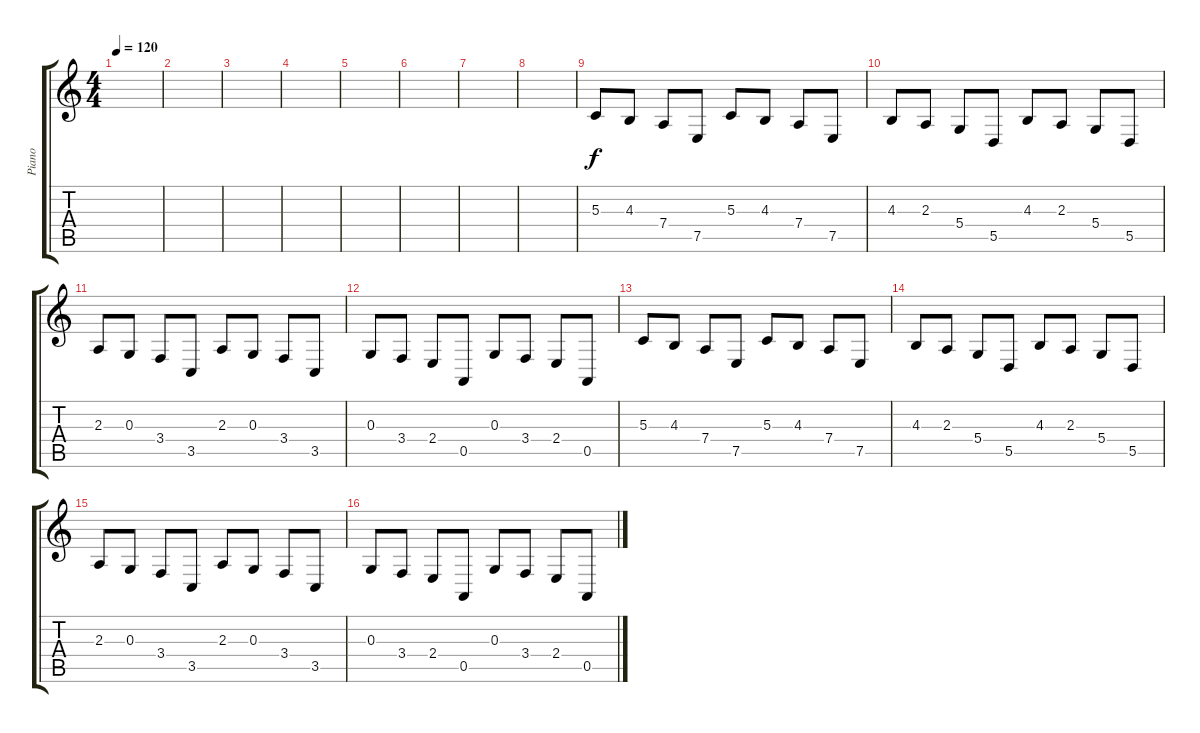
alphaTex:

\track ("Piano" "Piano") {instrument acousticgrandpiano}
\staff {score tabs}
\tuning (E4 B3 G3 D3 A2 E2) {hide}
\ts (4 4)
\tempo 120
\clef g2
\ks c
|
|
|
|
|
|
|
|
5.3.8 4.3.8 7.4.8 7.5.8 5.3.8 4.3.8 7.4.8 7.5.8 |
4.3.8 2.3.8 5.4.8 5.5.8 4.3.8 2.3.8 5.4.8 5.5.8 |
2.3.8 0.3.8 3.4.8 3.5.8 2.3.8 0.3.8 3.4.8 3.5.8 |
0.3.8 3.4.8 2.4.8 0.5.8 0.3.8 3.4.8 2.4.8 0.5.8 |
5.3.8 4.3.8 7.4.8 7.5.8 5.3.8 4.3.8 7.4.8 7.5.8 |
4.3.8 2.3.8 5.4.8 5.5.8 4.3.8 2.3.8 5.4.8 5.5.8 |
2.3.8 0.3.8 3.4.8 3.5.8 2.3.8 0.3.8 3.4.8 3.5.8 |
0.3.8 3.4.8 2.4.8 0.5.8 0.3.8 3.4.8 2.4.8 0.5.8
